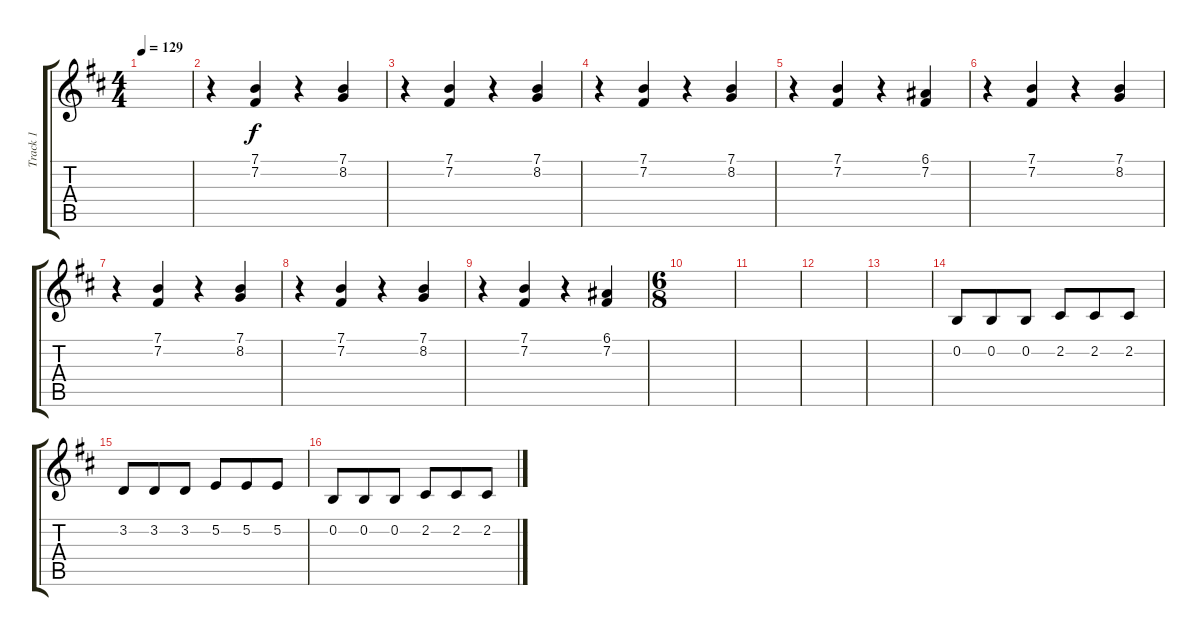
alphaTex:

\track ("Track 1" "Track 1") {instrument tangoaccordion}
\staff {score tabs}
\tuning (E4 B3 G3 D3 A2 E2) {hide}
\ts (4 4)
\tempo 129
\clef g2
\ks d
|
r.4{volume 13} (7.1 7.2).4 r.4 (7.1 8.2).4 |
r.4 (7.1 7.2).4 r.4 (7.1 8.2).4 |
r.4 (7.1 7.2).4 r.4 (7.1 8.2).4 |
r.4 (7.1 7.2).4 r.4 (6.1 7.2).4 |
r.4 (7.1 7.2).4 r.4 (7.1 8.2).4 |
r.4 (7.1 7.2).4 r.4 (7.1 8.2).4 |
r.4 (7.1 7.2).4 r.4 (7.1 8.2).4 |
r.4 (7.1 7.2).4 r.4 (6.1 7.2).4 |
\ts (6 8)
|
|
|
|
0.2.8{volume 16} 0.2.8 0.2.8 2.2.8 2.2.8 2.2.8 |
3.2.8 3.2.8 3.2.8 5.2.8 5.2.8 5.2.8 |
0.2.8 0.2.8 0.2.8 2.2.8 2.2.8 2.2.8
